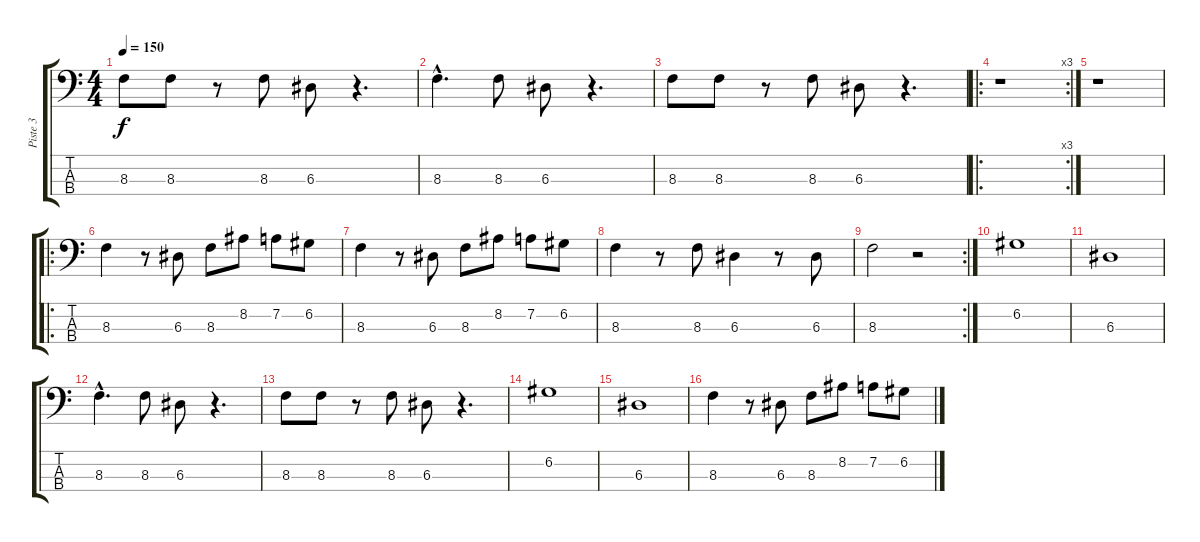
\track ("Piste 3" "Piste 3") {instrument electricbassfinger}
\staff {score tabs}
\tuning (G2 D2 A1 E1) {hide}
\ts (4 4)
\tempo 150
\clef f4
\ks c
8.3.8{dy f} 8.3.8 r.8 8.3.8 6.3.8 r.4{d} |
8.3{hac}.4{d} 8.3.8 6.3.8 r.4{d} |
8.3.8 8.3.8 r.8 8.3.8 6.3.8 r.4{d} |
\ro
\rc 3
r.1 |
r.1 |
\ro
8.3.4 r.8 6.3.8 8.3.8 8.2.8 7.2.8 6.2.8 |
8.3.4 r.8 6.3.8 8.3.8 8.2.8 7.2.8 6.2.8 |
8.3.4 r.8 8.3.8 6.3.4 r.8 6.3.8 |
\rc 2
8.3.2 r.2 |
6.2.1 |
6.3.1 |
8.3{hac}.4{d} 8.3.8 6.3.8 r.4{d} |
8.3.8 8.3.8 r.8 8.3.8 6.3.8 r.4{d} |
6.2.1 |
6.3.1 |
8.3.4 r.8 6.3.8 8.3.8 8.2.8 7.2.8 6.2.8
